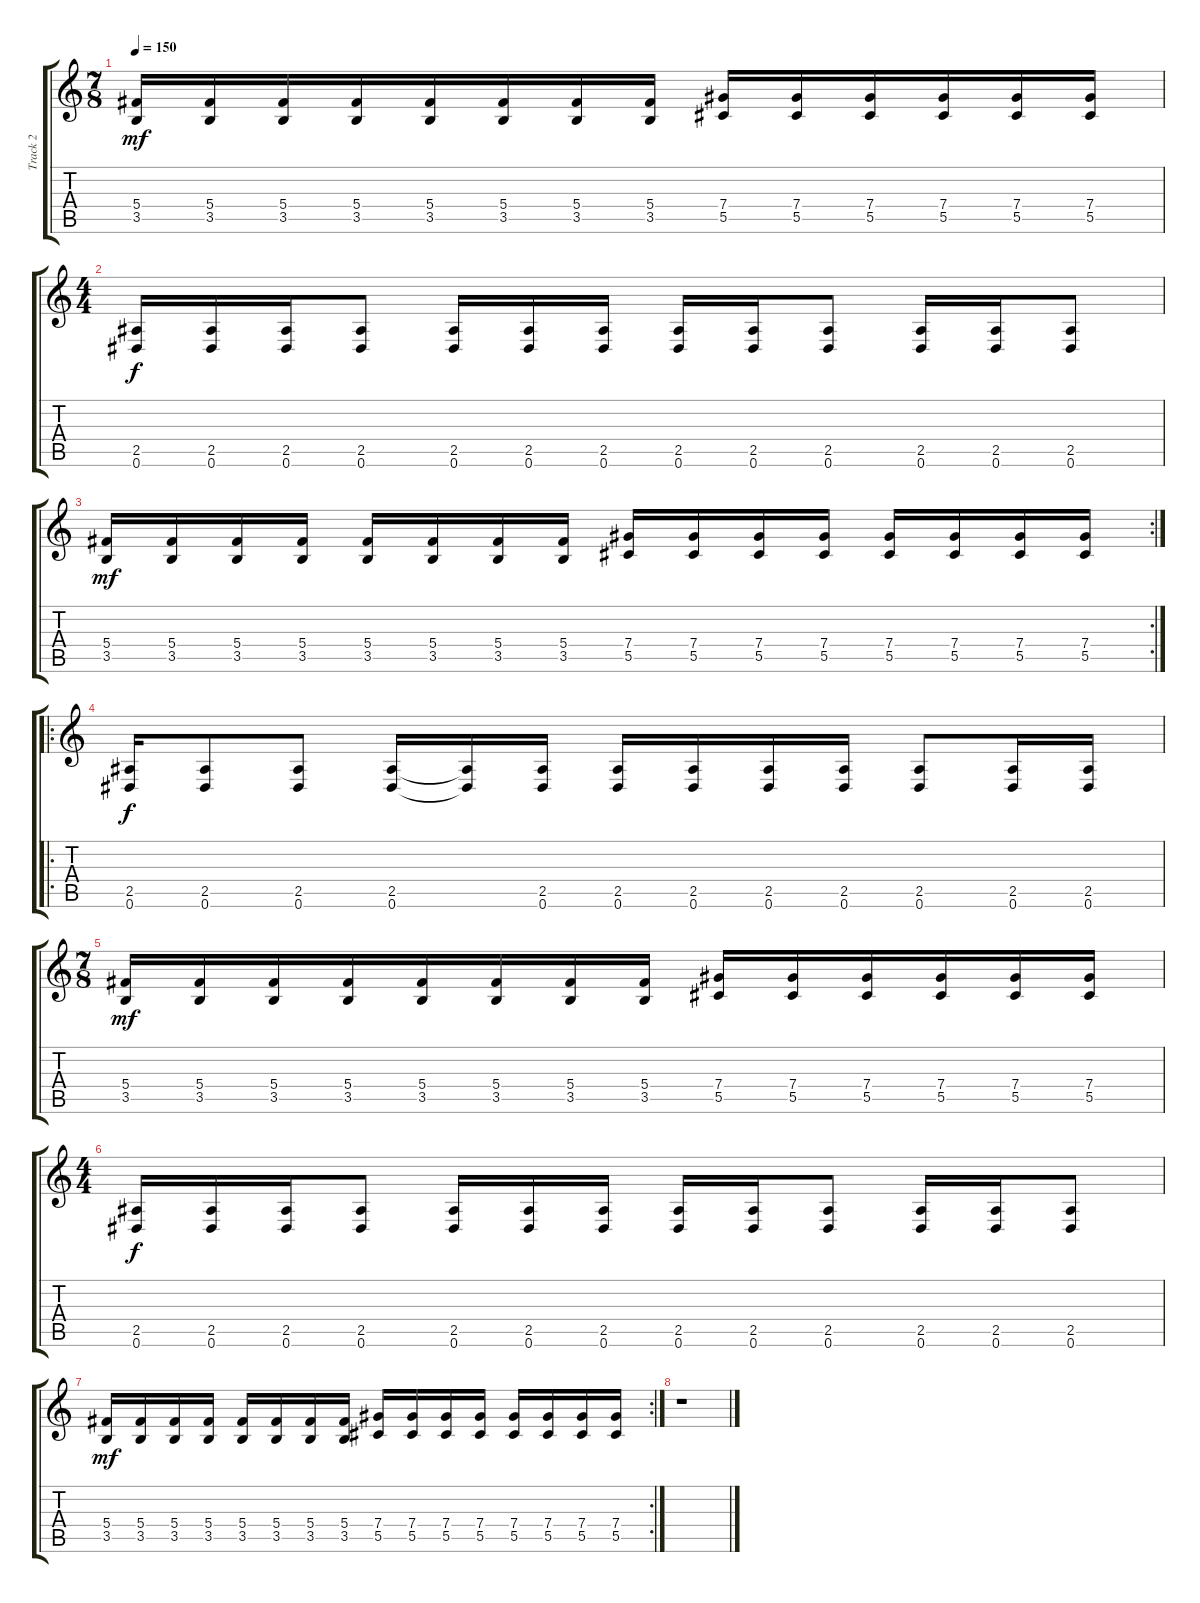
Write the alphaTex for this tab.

\track ("Track 2" "Track 2") {instrument acousticguitarsteel}
\staff {score tabs}
\tuning (Eb4 Bb3 Gb3 Db3 Ab2 Eb2) {hide}
\ts (7 8)
\tempo 150
\clef g2
\ks c
(5.4 3.5).16{dy mf} (5.4 3.5).16 (5.4 3.5).16 (5.4 3.5).16 (5.4 3.5).16 (5.4 3.5).16 (5.4 3.5).16 (5.4 3.5).16 (7.4 5.5).16 (7.4 5.5).16 (7.4 5.5).16 (7.4 5.5).16 (7.4 5.5).16 (7.4 5.5).16 |
\ts (4 4)
(2.5 0.6).16{dy f} (2.5 0.6).16 (2.5 0.6).16 (2.5 0.6).8 (2.5 0.6).16 (2.5 0.6).16 (2.5 0.6).16 (2.5 0.6).16 (2.5 0.6).16 (2.5 0.6).8 (2.5 0.6).16 (2.5 0.6).16 (2.5 0.6).8 |
\rc 2
(5.4 3.5).16{dy mf} (5.4 3.5).16 (5.4 3.5).16 (5.4 3.5).16 (5.4 3.5).16 (5.4 3.5).16 (5.4 3.5).16 (5.4 3.5).16 (7.4 5.5).16 (7.4 5.5).16 (7.4 5.5).16 (7.4 5.5).16 (7.4 5.5).16 (7.4 5.5).16 (7.4 5.5).16 (7.4 5.5).16 |
\ro
(2.5 0.6).16{dy f} (2.5 0.6).8 (2.5 0.6).8 (2.5 0.6).16 (2.5{t} 0.6{t}).16 (2.5 0.6).16 (2.5 0.6).16 (2.5 0.6).16 (2.5 0.6).16 (2.5 0.6).16 (2.5 0.6).8 (2.5 0.6).16 (2.5 0.6).16 |
\ts (7 8)
(5.4 3.5).16{dy mf} (5.4 3.5).16 (5.4 3.5).16 (5.4 3.5).16 (5.4 3.5).16 (5.4 3.5).16 (5.4 3.5).16 (5.4 3.5).16 (7.4 5.5).16 (7.4 5.5).16 (7.4 5.5).16 (7.4 5.5).16 (7.4 5.5).16 (7.4 5.5).16 |
\ts (4 4)
(2.5 0.6).16{dy f} (2.5 0.6).16 (2.5 0.6).16 (2.5 0.6).8 (2.5 0.6).16 (2.5 0.6).16 (2.5 0.6).16 (2.5 0.6).16 (2.5 0.6).16 (2.5 0.6).8 (2.5 0.6).16 (2.5 0.6).16 (2.5 0.6).8 |
\rc 2
(5.4 3.5).16{dy mf} (5.4 3.5).16 (5.4 3.5).16 (5.4 3.5).16 (5.4 3.5).16 (5.4 3.5).16 (5.4 3.5).16 (5.4 3.5).16 (7.4 5.5).16 (7.4 5.5).16 (7.4 5.5).16 (7.4 5.5).16 (7.4 5.5).16 (7.4 5.5).16 (7.4 5.5).16 (7.4 5.5).16 |
r.1
